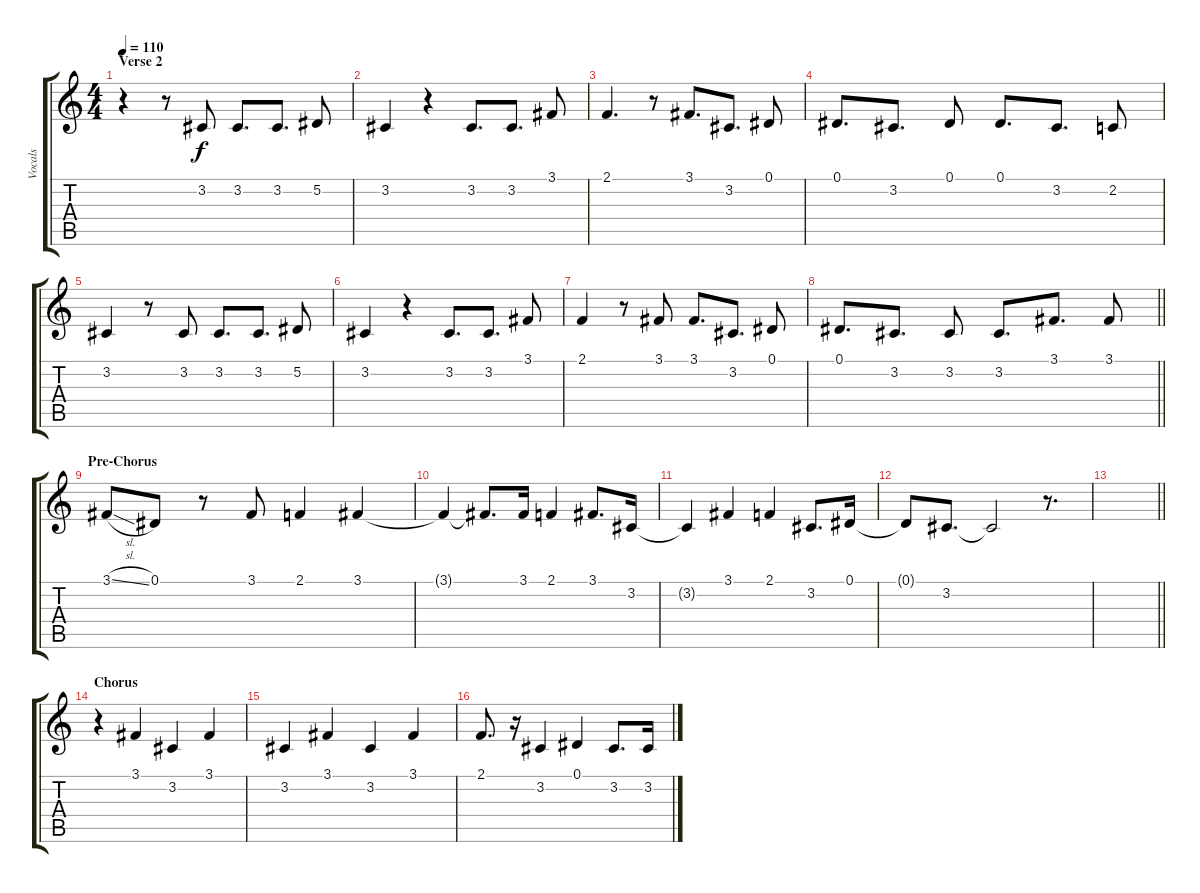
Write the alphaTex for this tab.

\track ("Vocals" "Vocals") {instrument altosax}
\staff {score tabs}
\tuning (Eb4 Bb3 Gb3 Db3 Ab2 Eb2) {hide}
\ts (4 4)
\section ("" "Verse 2")
\tempo 110
\clef g2
\ks c
r.4{dy f} r.8 3.2.8 3.2.8{d} 3.2.8{d} 5.2.8 |
3.2.4 r.4 3.2.8{d} 3.2.8{d} 3.1.8 |
2.1.4{d} r.8 3.1.8{d} 3.2.8{d} 0.1.8 |
0.1.8{d} 3.2.8{d} 0.1.8 0.1.8{d} 3.2.8{d} 2.2.8 |
3.2.4 r.8 3.2.8 3.2.8{d} 3.2.8{d} 5.2.8 |
3.2.4 r.4 3.2.8{d} 3.2.8{d} 3.1.8 |
2.1.4 r.8 3.1.8 3.1.8{d} 3.2.8{d} 0.1.8 |
\barLineRight lightlight
0.1.8{d} 3.2.8{d} 3.2.8 3.2.8{d} 3.1.8{d} 3.1.8 |
\section ("" "Pre-Chorus")
3.1{sl}.8 0.1.8 r.8 3.1.8 2.1.4 3.1.4 |
3.1{t}.4 3.1{t}.8{d} 3.1.16 2.1.4 3.1.8{d} 3.2.16 |
3.2{t}.4 3.1.4 2.1.4 3.2.8{d} 0.1.16 |
0.1{t}.8 3.2.8{d} 3.2{t}.2 r.8{d} |
\barLineRight lightlight
|
\section ("" "Chorus")
r.4 3.1.4 3.2.4 3.1.4 |
3.2.4 3.1.4 3.2.4 3.1.4 |
2.1.8{d} r.16 3.2.4 0.1.4 3.2.8{d} 3.2.16
